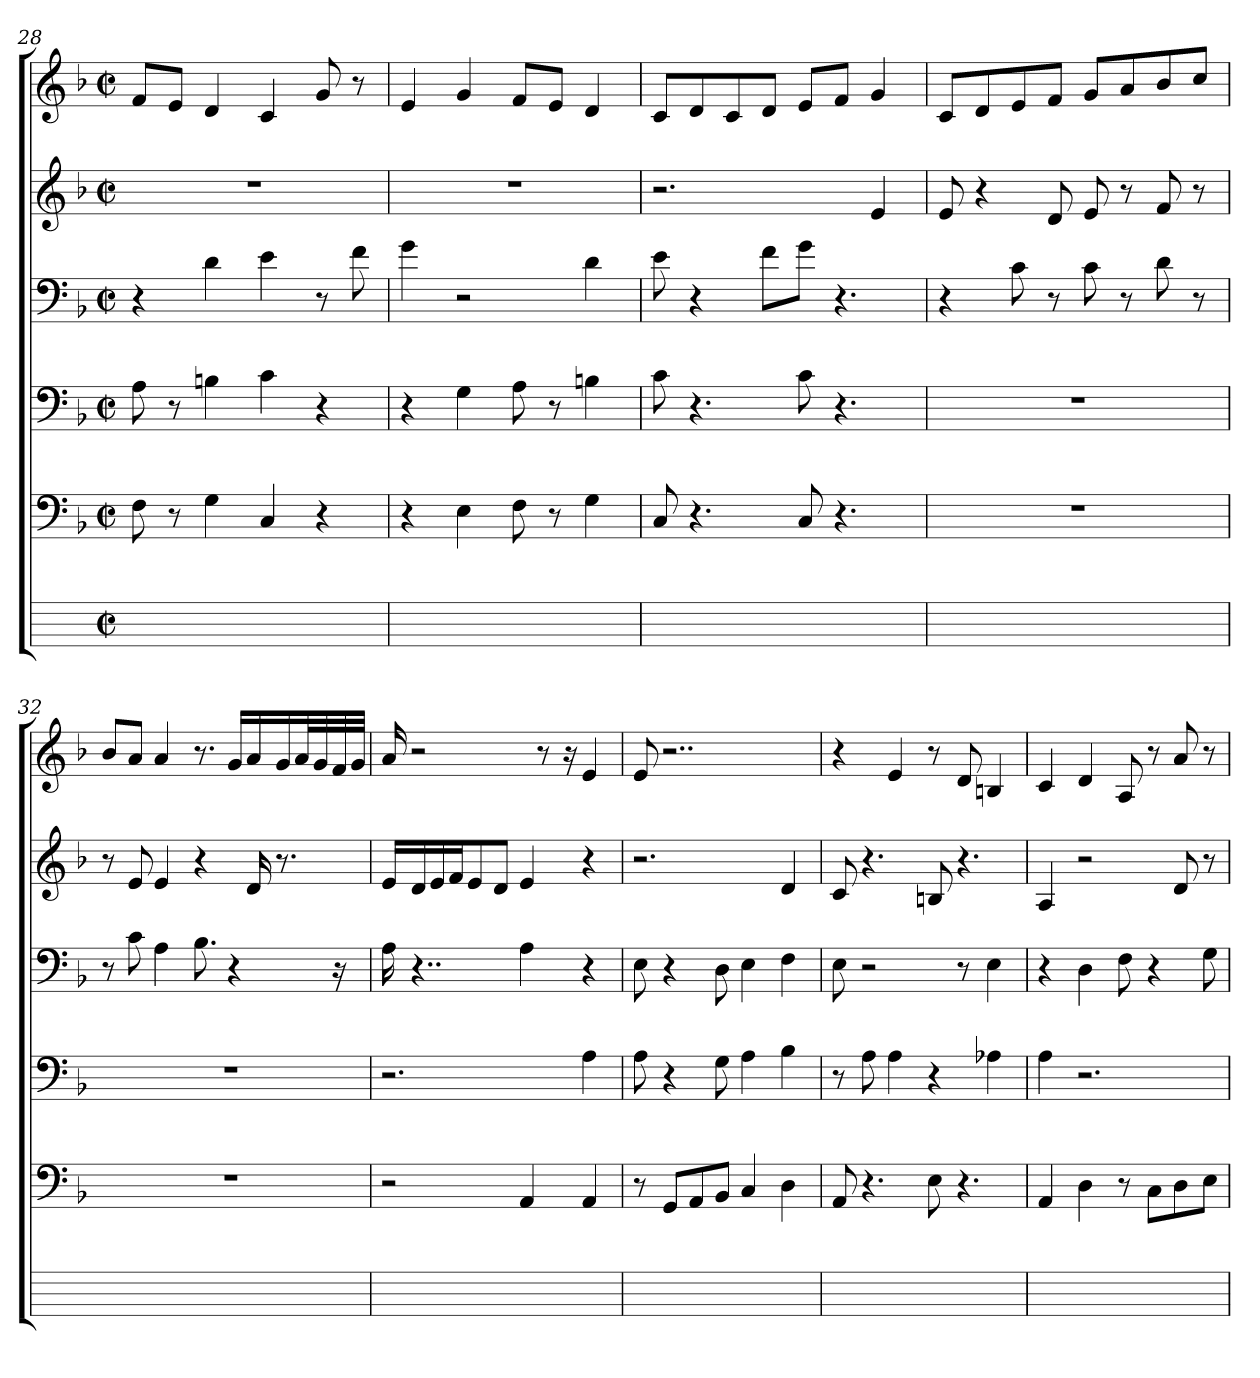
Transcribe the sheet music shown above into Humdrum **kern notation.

**kern	**kern	**kern	**kern	**kern	**kern
*part6	*part5	*part4	*part3	*part2	*part1
*staff6	*staff5	*staff4	*staff3	*staff2	*staff1
*	*clefF4	*clefF4	*clefF4	*clefG2	*clefG2
*	*k[b-]	*k[b-]	*k[b-]	*k[b-]	*k[b-]
*	*F:	*F:	*F:	*F:	*F:
*M2/2	*M2/2	*M2/2	*M2/2	*M2/2	*M2/2
*met(c|)	*met(c|)	*met(c|)	*met(c|)	*met(c|)	*met(c|)
=28	=28	=28	=28	=28	=28
1ryy	8F	8A	4r	1r	8fL
.	8r	8r	.	.	8eJ
.	4G	4Bni	4d	.	4d
.	4C	4c	4e	.	4c
.	4r	4r	8r	.	8g
.	.	.	8f	.	8r
=29	=29	=29	=29	=29	=29
1ryy	4r	4r	4g	1r	4e
.	4E	4G	2r	.	4g
.	8F	8A	.	.	8fL
.	8r	8r	.	.	8eJ
.	4G	4Bni	4d	.	4d
=30	=30	=30	=30	=30	=30
1ryy	8C	8c	8e	2.r	8cL
.	4.r	4.r	4r	.	8dj
.	.	.	.	.	8cj
.	.	.	8fL	.	8dJ
.	8CZ	8cZ	8gJ	.	8eL
.	4.r	4.r	4.r	.	8fJ
.	.	.	.	4e	4g
=31	=31	=31	=31	=31	=31
1ryy	1r	1r	4r	8e	8cL
.	.	.	.	4r	8d
.	.	.	8c	.	8e
.	.	.	8r	8d	8fJ
.	.	.	8c	8e	8gL
.	.	.	8r	8r	8a
.	.	.	8d	8f	8b-
.	.	.	8r	8r	8ccjJ
=32	=32	=32	=32	=32	=32
1ryy	1r	1r	8r	8r	8b-jL
.	.	.	8c	8e	8aJ
.	.	.	4A	4e	4a
.	.	.	8.B-	4r	8.r
.	.	.	4r	.	16gjLL
.	.	.	.	16d	16aZ
.	.	.	.	8.r	16gj
.	.	.	.	.	32ajL
.	.	.	.	.	32gj
.	.	.	16r	.	32fj
.	.	.	.	.	32gjJJJ
=33	=33	=33	=33	=33	=33
1ryy	2r	2.r	16A	16eLL	16a
.	.	.	4..r	16dj	2r
.	.	.	.	16ej	.
.	.	.	.	16fjJ	.
.	.	.	.	8ej	.
.	.	.	.	8djJ	.
.	4AA	.	4AZ	4eZ	.
.	.	.	.	.	8r
.	.	.	.	.	16r
.	4AA	4A	4r	4r	4e
=34	=34	=34	=34	=34	=34
1ryy	8r	8A	8E	2.r	8e
.	8GGL	4r	4r	.	2..r
.	8AA	.	.	.	.
.	8BB-J	8G	8D	.	.
.	4C	4A	4E	.	.
.	4D	4B-	4F	4d	.
=35	=35	=35	=35	=35	=35
1ryy	8AA	8r	8E	8c	4r
.	4.r	8A	2r	4.r	.
.	.	4A	.	.	4e
.	8E	4r	.	8Bn	8r
.	4.r	.	8r	4.r	8d
.	.	4A-XV	4E	.	4B
=36	=36	=36	=36	=36	=36
1ryy	4AA	4A	4r	4A	4c
.	4D	2.r	4D	2r	4d
.	8r	.	8F	.	8A
.	8CL	.	4r	.	8r
.	8D	.	.	8d	8a
.	8EJ	.	8G	8r	8r
=	=	=	=	=	=
*-	*-	*-	*-	*-	*-
